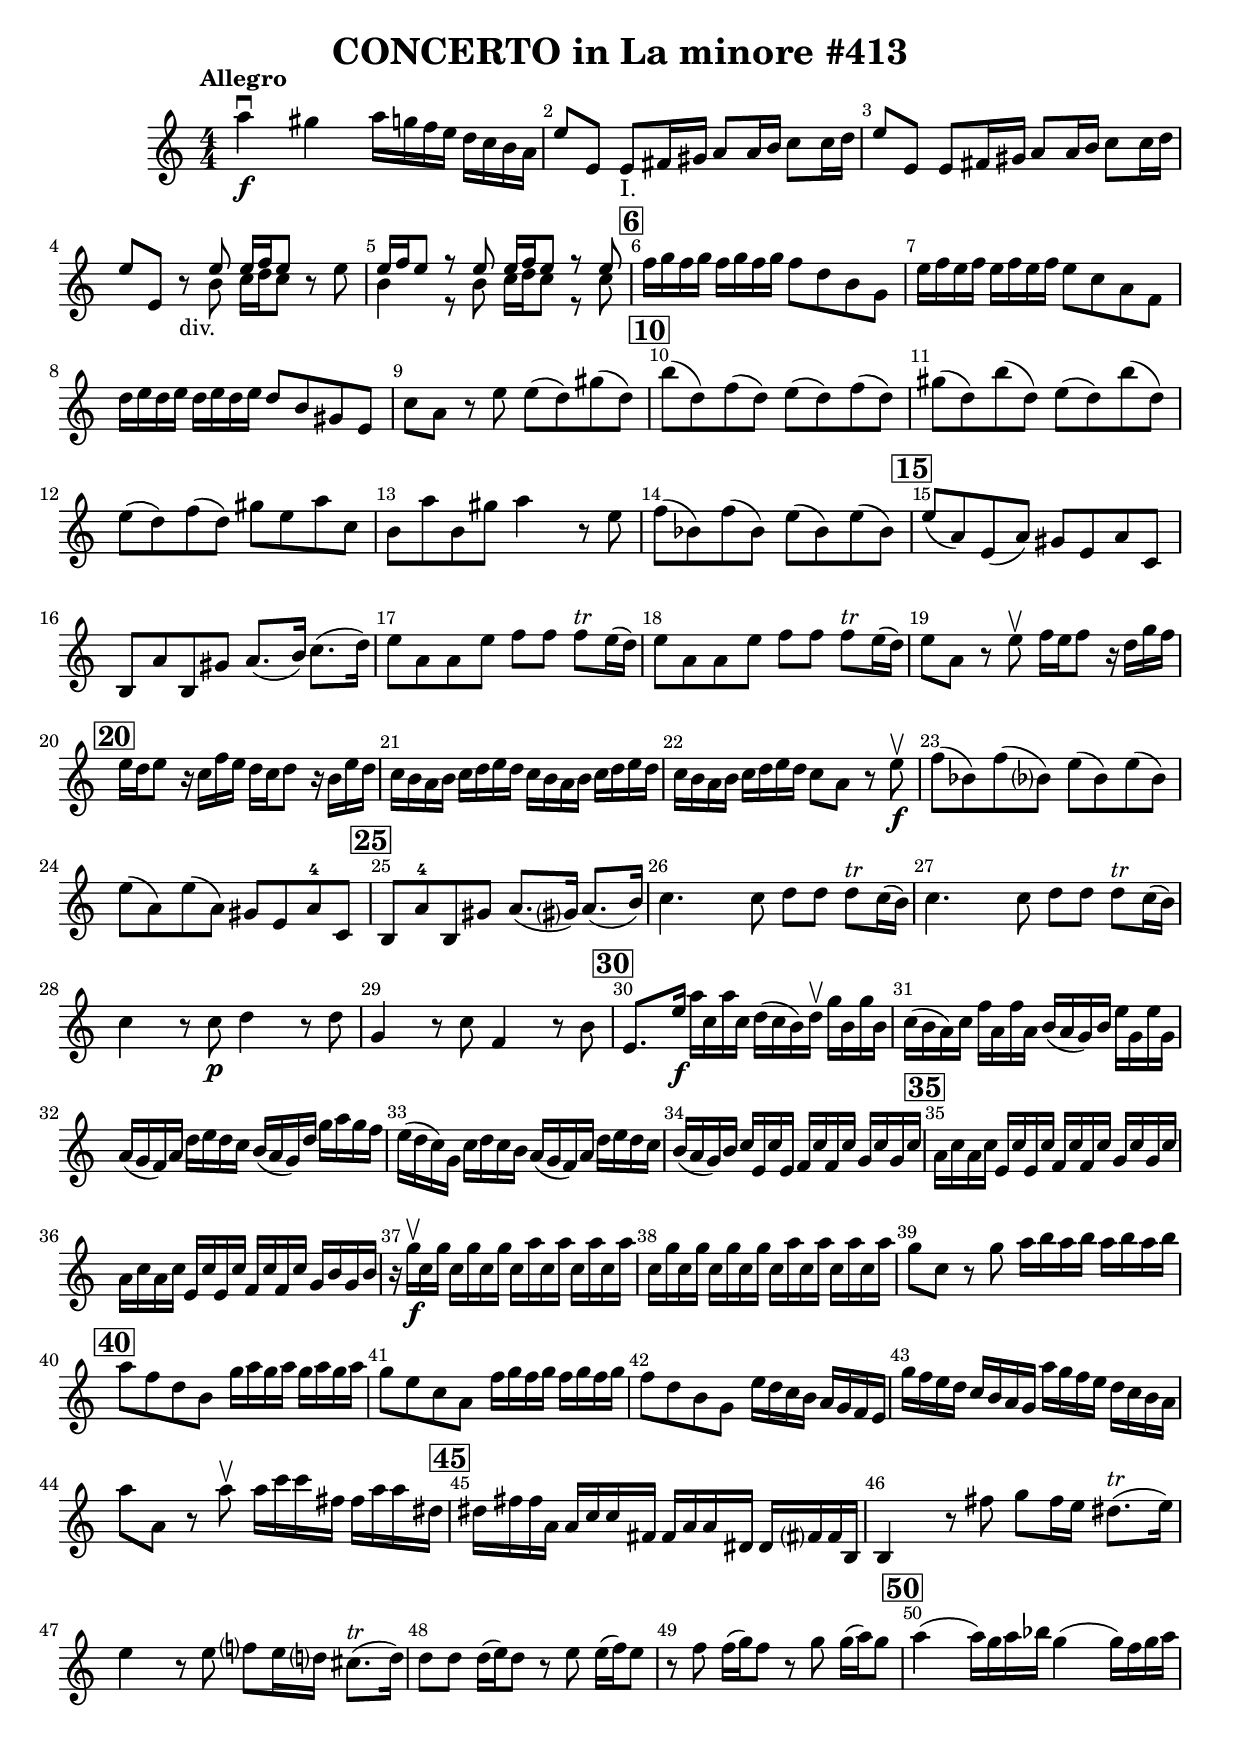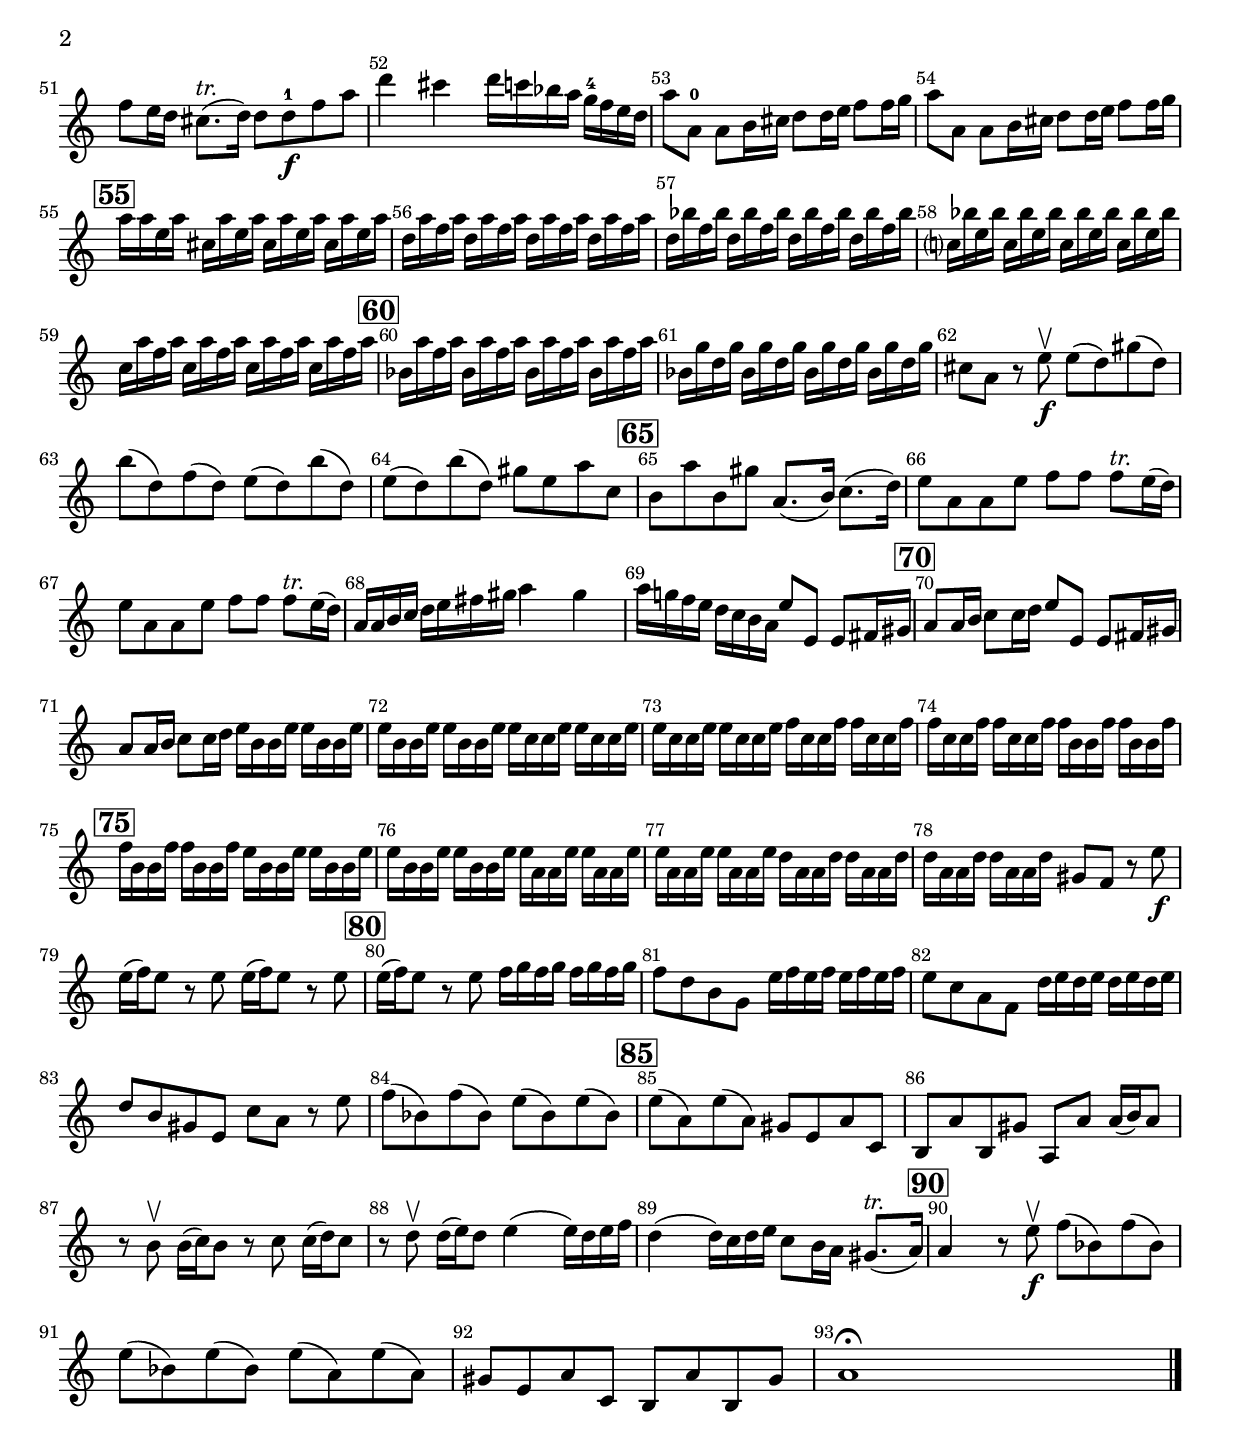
\version "2.18.2"
\header{
  title = "CONCERTO in La minore #413"
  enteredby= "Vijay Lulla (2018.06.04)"
}

\layout {
  \context {
    \Score
      \override BarNumber.break-visibility = ##(#f #t #t)
      \override MultiMeasureRest.expand-limit = #1
      %% \override SpacingSpanner.base-shortest-duration = #(ly:make-moment 1/20)
      proportionalNotationDuration = #(ly:make-moment 1/10)
  }
}

voiceconsts = {
  \key c \major
  \numericTimeSignature
  \compressFullBarRests
  \tempo "Allegro"
}

%% showLastLength = R1*8 %% last few measures %% Comment to typeset whole score

\book {
  \score {
    \new Staff {
      \new Voice {
        \relative c' {
          \voiceconsts
          \set Score.markFormatter = #format-mark-box-barnumbers
          \time 4/4 \clef treble
          a''4\f\downbow gis4 a16 g16 f16 e16 d16 c16 b16 a16 |
          e'8 e,8 e8-"I." fis16 gis16 a8 a16 b16 c8 c16 d16 |
          e8 e,8 e8 fis16 gis16 a8 a16 b16 c8 c16 d16 |
          e8 e,8 r8-"div."
          <<
              \new Voice = "first" { \voiceOne e'8 e16 f16 e8}
              \new Voice = "second" { \voiceTwo b8 c16 d16 c8 }
          >>
          r8 e8 |
          <<
            \new Voice = "first" {\voiceOne e16 f16 e8 r8 e8 e16 f16 e8 r8 e8}
            \new Voice = "second" {\voiceTwo b4 r8 b8 c16 d16 c8 r8 c8 }
          >> |
          \mark\default
          f16 g16 f16 g16 f16 g16 f16 g16 f8 d8 b8 g8 |
          e'16 f16 e16 f16 e16 f16 e16 f16 e8 c8 a8 f8 |
          d'16 e16 d16 e16 d16 e16 d16 e16 d8 b8 gis8 e8 |
          c'8 a8 r8 e'8 e8( d8) gis8( d8) | \mark\default
          b'8( d,8) f8( d8) e8( d8) f8( d8) |
          gis8( d8) b'8( d,8) e8( d8) b'8( d,8) | \barNumberCheck #12
          e8( d8) f8( d8) gis8 e8 a8 c,8 |
          b8 a'8 b,8 gis'8 a4 r8 e8 | f8( bes,8) f'8( bes,8) e8( bes8) e8( bes8) |
          \mark\default\barNumberCheck #15
          e8( a,8) e8( a8) gis8 e8 a8 c,8 |
          b8 a'8 b,8 gis'8 a8.( b16) c8.( d16) |
          e8 a,8 a8 e'8 f8 f8 f8^\markup{\italic "tr"} e16( d16) |
          e8 a,8 a8 e'8 f8 f8 f8^\markup{\italic "tr"} e16( d16) |
          e8 a,8 r8 e'8\upbow f16 e16 f8 r16 d16 g16 f16 |
          \mark\default\barNumberCheck #20
          e16 d16 e8 r16 c16 f16 e16 d16 c16 d8 r16 b16 e16 d16 |
          c16 b16 a16 b16 c16 d16 e16 d16 c16 b16 a16 b16 c16 d16 e16 d16 |
          c16 b16 a16 b16 c16 d16 e16 d16 c8 a8 r8 e'8\upbow\f |
          f8( bes,8) f'8( bes,?8) e8( bes8) e8( bes8) |
          e8( a,8) e'8( a,8) gis8 e8 a8-4 c,8 |\mark\default
          \barNumberCheck #25
          b8 a'8-4 b,8 gis'8 a8.( gis?16) a8.( b16) |
          c4. c8 d8 d8 d8^\markup{\italic "tr"} c16( b16) |
          c4. c8 d8 d8 d8^\markup{\italic "tr"} c16( b16) |
          c4 r8 c8\p d4 r8 d8 | g,4 r8 c8 f,4 r8 b8 |\mark\default
          \barNumberCheck #30
          e,8. e'16\f a16 c,16 a'16 c,16 d16( c16 b16) d16\upbow g16 b,16 g'16 b,16 |
          c16( b16 a16) c16 f16 a,16 f'16 a,16 b16( a16 g16) b16 e16 g,16 e'16 g,16 |
          a16( g16 f16) a16 d16 e16 d16 c16 b16( a16 g16) d'16 g16 a16 g16 f16 |
          e16( d16 c16) g16 c16 d16 c16 b16 a16( g16 f16) a16 d16 e16 d16 c16 |
          b16( a16 g16) b16 c16 e,16 c'16 e,16  f16 c'16 f,16 c'16 g16 c16 g16 c16 |
          \mark\default \barNumberCheck #35
          a16 c16 a16 c16 e,16 c'16 e,16 c'16 f,16 c'16 f,16 c'16 g16 c16 g16 c16 |
          a16 c16 a16 c16 e,16 c'16 e,16 c'16 f,16 c'16 f,16 c'16 g16 b16 g16 b16 |
          r16 g'16\f\upbow c,16 g'16 c,16 g'16 c,16 g'16 c,16 a'16 c,16 a'16 c,16 a'16 c,16 a'16 |
          c,16 g'16 c,16 g'16 c,16 g'16 c,16 g'16 c,16 a'16 c,16 a'16 c,16 a'16 c,16 a'16 |
          g8 c,8 r8 g'8 a16 b16 a16 b16 a16 b16 a16 b16 |\mark\default
          \barNumberCheck #40
          a8 f8 d8 b8 g'16 a16 g16 a16 g16 a16 g16 a16 |
          g8 e8 c8 a8 f'16 g16 f16 g16 f16 g16 f16 g16 |
          f8 d8 b8 g8 e'16 d16 c16 b16 a16 g16 f16 e16 |
          g'16 f16 e16 d16 c16 b16 a16 g16 a'16 g16 f16 e16 d16 c16 b16 a16|
          a'8 a,8 r8 a'8\upbow a16 c16 c16 fis,16 fis16 a16 a16 dis,16 |
          \mark\default \barNumberCheck #45
          dis16 fis16 fis16 a,16 a16 c16 c16 fis,16 fis16 a16 a16 dis,16 dis16 fis?16 fis16 b,16 |
          b4 r8 fis''8 g8 fis16 e16 dis8.(^\markup{\italic "tr"} e16) |
          e4 r8 e8 f?8 e16 d?16 cis8.(^\markup{\italic "tr"} d16) |
          d8 d8 d16( e16) d8 r8 e8 e16( f16) e8 |
          r8 f8 f16( g16) f8 r8 g8 g16( a16) g8 |
          \mark\default \barNumberCheck #50
          a4( a16) g16 a16 bes16 g4( g16) f16 g16 a16 |
          f8 e16 d16 cis8.^\markup{\italic "tr."}( d16) d8 d8-1\f f8 a8 |
          d4 cis4 d16 c16 bes16 a16 g16-4 f16 e16 d16 |
          a'8 a,8-0 a8 b16 cis16 d8 d16 e16 f8 f16 g16 |
          a8 a,8 a8 b16 cis16 d8 d16 e16 f8 f16 g16 |
          \mark\default\barNumberCheck #55
          a16 a16 e16 a16 cis,16 a'16  e16 a16 cis,16 a'16 e16 a16 cis,16 a'16 e16 a16 |
          d,16 a'16 f16 a16 d,16 a'16 f16 a16 d,16 a'16 f16 a16 d,16 a'16 f16 a16 |
          d,16 bes'16 f16 bes16 d,16 bes'16 f16 bes16 d,16 bes'16 f16 bes16 d,16 bes'16 f16 bes16 |
          c,?16 bes'16 e,16 bes'16 \repeat unfold 3 {c,16 bes'16 e,16 bes'16} |
          \repeat unfold 4 {c,16 a'16 f16 a16} |
          \mark\default\barNumberCheck #60
          \repeat unfold 4 {bes,16 a'16 f16 a16} |
          \repeat unfold 4 {bes,16 g'16 d16 g16} |
          cis,8 a8 r8 e'8\f\upbow e8( d8) gis8( d8) |
          b'8( d,8) f8( d8) e8( d8) b'8( d,8) |
          e8( d8) b'8( d,8) gis8 e8 a8 c,8 |
          \mark\default \barNumberCheck #65
          b8 a'8 b,8 gis'8 a,8.( b16) c8.( d16) |
          e8 a,8 a8 e'8 f8 f8 f8^\markup{\italic "tr."} e16( d16) |
          e8 a,8 a8 e'8 f8 f8 f8^\markup{\italic "tr."} e16( d16) |
          a16 a16 b16 c16 d16 e16 fis16 gis16 a4 gis4 |
          a16 g!16 f16 e16 d16 c16 b16 a16 e'8 e,8 e8 fis16 gis16 |
          \mark\default\barNumberCheck #70
          a8 a16 b16 c8 c16 d16 e8 e,8 e8 fis16 gis16 |
          a8 a16 b16 c8 c16 d16 e16 b16 b16 e16 e16 b16 b16 e16 |
          \repeat unfold 2 {e16 b16 b16 e16} \repeat unfold 2 { e16 c16 c16 e16} |
          \repeat unfold 2 {e16 c16 c16 e16} \repeat unfold 2 { f16 c16 c16 f16} |
          \repeat unfold 2 {f16 c16 c16 f16} \repeat unfold 2 { f16 b,16 b16 f'16} |
          \mark\default\barNumberCheck #75
          \repeat unfold 2 {f16 b,16 b16 f'16} \repeat unfold 2 {e16 b16 b16 e16} |
          \repeat unfold 2 {e16 b16 b16 e16} \repeat unfold 2 {e16 a,16 a16 e'16} |
          \repeat unfold 2 {e16 a,16 a16 e'16} \repeat unfold 2 {d16 a16 a16 d16} |
          d16 a16 a16 d16 d16 a16 a16 d16 gis,8 f8 r8 e'8\f |
          e16( f16) e8 r8 e8 e16( f16) e8 r8 e8 |
          \mark\default\barNumberCheck #80
          e16( f16) e8 r8 e8 f16 g16 f16 g16 f16 g16 f16 g16 |
          f8 d8 b8 g8 e'16 f16 e16 f16 e16 f16 e16 f16 |
          e8 c8 a8 f8 d'16 e16 d16 e16 d16 e16 d16 e16 |
          d8 b8 gis8 e8 c'8 a8 r8 e'8 |
          f8( bes,8) f'8( bes,8) e8( bes8) e8( bes8) |
          \mark\default\barNumberCheck #85
          e8( a,8) e'8( a,8) gis8 e8 a8 c,8 |
          b8 a'8 b,8 gis'8 a,8 a'8 a16( b16)  a8 |
          r8 b8\upbow b16( c16) b8 r8 c8 c16( d16) c8 |
          r8 d8\upbow d16( e16) d8 e4( e16) d16 e16 f16 |
          d4( d16) c16 d16 e16 c8 b16 a16 gis8.(^\markup{\italic "tr."} a16) |
          \mark\default\barNumberCheck #90
          a4 r8 e'8\upbow\f f8( bes,8) f'8( bes,8) |
          e8( bes8) e8( bes8) e8( a,8) e'8( a,8) |
          gis8 e8 a8 c,8 b8 a'8 b,8 gis'8 | a1\fermata
          \bar"|."
        }
      }
    }
  }
}

